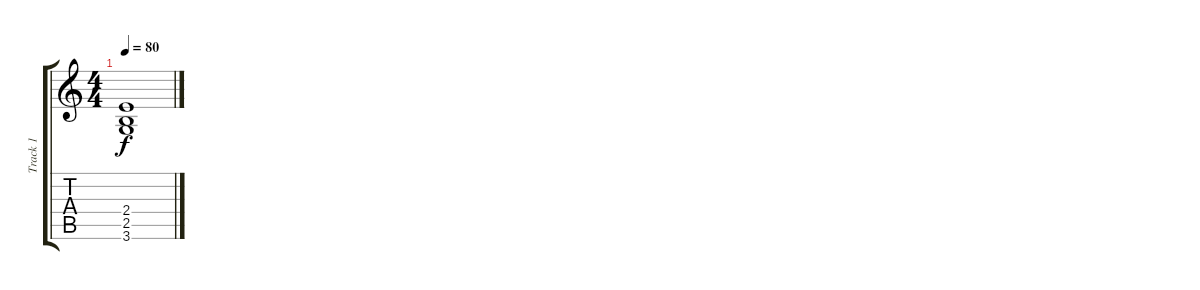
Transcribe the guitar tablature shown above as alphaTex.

\track ("Track 1" "Track 1") {instrument acousticguitarsteel}
\staff {score tabs}
\tuning (E4 B3 G3 D3 A2 E2) {hide}
\ts (4 4)
\tempo 80
\clef g2
\ks c
(2.4{t} 2.5{t} 3.6{t}).1{dy f}
